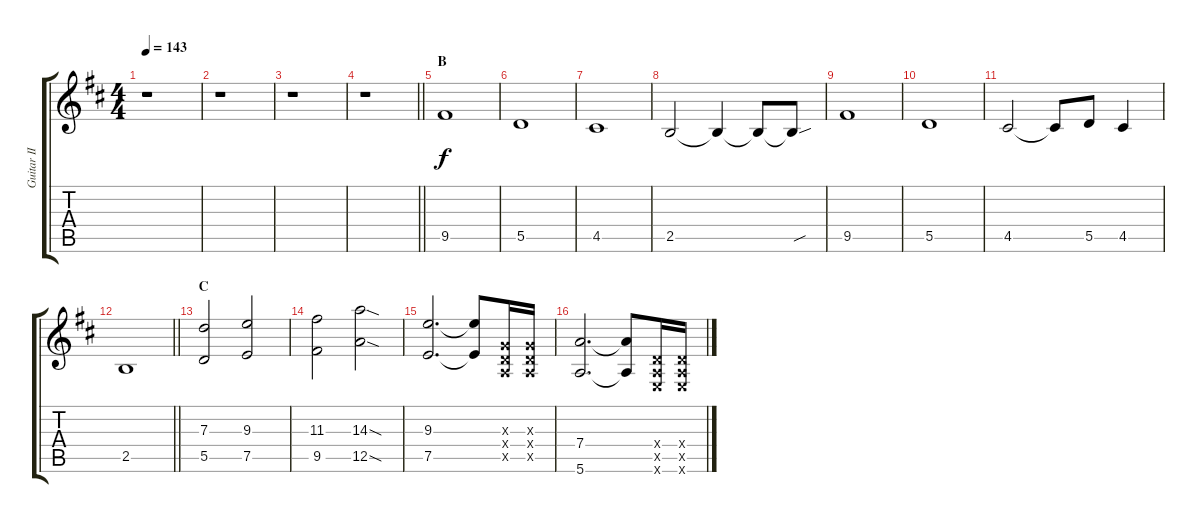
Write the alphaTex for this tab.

\track ("Guitar II" "Guitar II") {instrument overdrivenguitar}
\staff {score tabs}
\tuning (E4 B3 G3 D3 A2 E2) {hide}
\ts (4 4)
\tempo 143
\clef g2
\ks d
r.1{dy f} |
r.1 |
r.1 |
\barLineRight lightlight
r.1 |
\section ("" "B")
9.5.1 |
5.5.1 |
4.5.1 |
2.5.2 2.5{t}.4 2.5{t}.8 2.5{sou t}.8 |
9.5.1 |
5.5.1 |
4.5.2 4.5{t}.8 5.5.8 4.5.4 |
\barLineRight lightlight
2.5.1 |
\section ("" "C")
(7.3 5.5).2 (9.3 7.5).2 |
(11.3 9.5).2 (14.3{sod} 12.5{sod}).2 |
(9.3 7.5).2{d} (9.3{t} 7.5{t}).8 (0.3{x} 0.4{x} 0.5{x}).16 (0.3{x} 0.4{x} 0.5{x}).16 |
(7.4 5.6).2{d} (7.4{t} 5.6{t}).8 (0.4{x} 0.5{x} 0.6{x}).16 (0.4{x} 0.5{x} 0.6{x}).16
